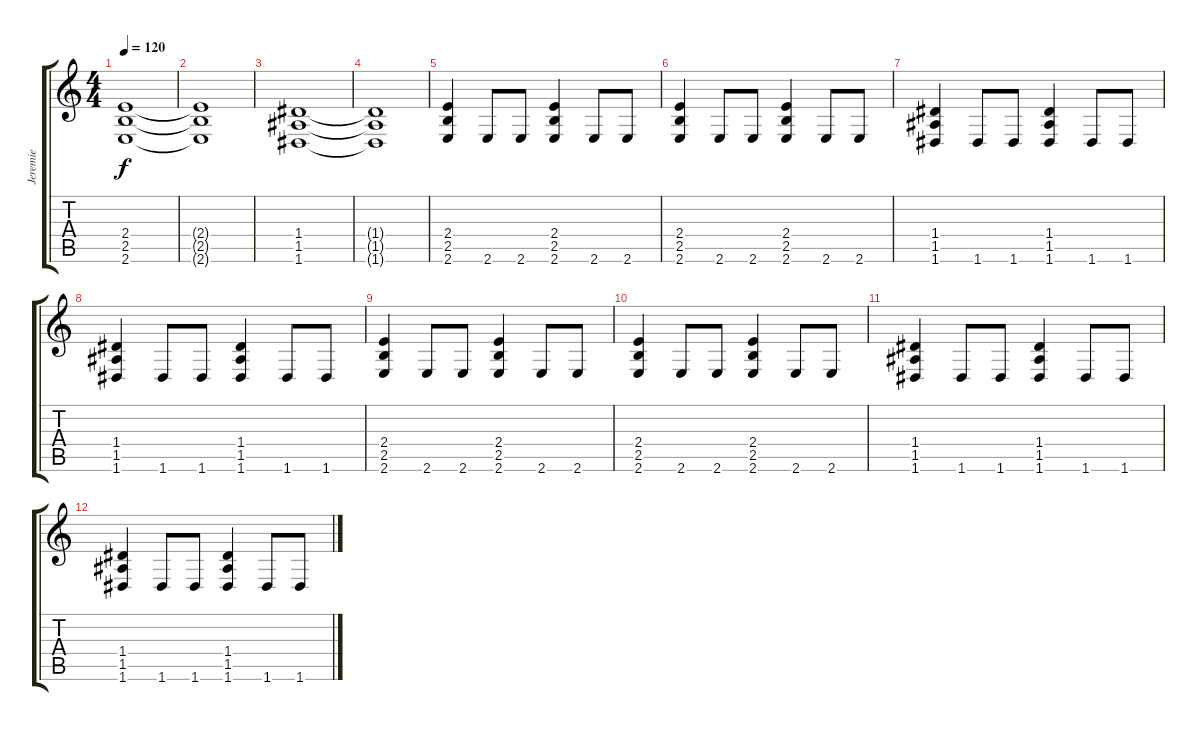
\track ("Jeremie" "Jeremie") {instrument distortionguitar}
\staff {score tabs}
\tuning (E4 B3 G3 D3 A2 D2) {hide}
\ts (4 4)
\tempo 120
\clef g2
\ks c
(2.4 2.5 2.6).1{dy f} |
(2.4{t} 2.5{t} 2.6{t}).1 |
(1.4 1.5 1.6).1 |
(1.4{t} 1.5{t} 1.6{t}).1 |
(2.4 2.5 2.6).4 2.6.8 2.6.8 (2.4 2.5 2.6).4 2.6.8 2.6.8 |
(2.4 2.5 2.6).4 2.6.8 2.6.8 (2.4 2.5 2.6).4 2.6.8 2.6.8 |
(1.4 1.5 1.6).4 1.6.8 1.6.8 (1.4 1.5 1.6).4 1.6.8 1.6.8 |
(1.4 1.5 1.6).4 1.6.8 1.6.8 (1.4 1.5 1.6).4 1.6.8 1.6.8 |
(2.4 2.5 2.6).4 2.6.8 2.6.8 (2.4 2.5 2.6).4 2.6.8 2.6.8 |
(2.4 2.5 2.6).4 2.6.8 2.6.8 (2.4 2.5 2.6).4 2.6.8 2.6.8 |
(1.4 1.5 1.6).4 1.6.8 1.6.8 (1.4 1.5 1.6).4 1.6.8 1.6.8 |
(1.4 1.5 1.6).4 1.6.8 1.6.8 (1.4 1.5 1.6).4 1.6.8 1.6.8
